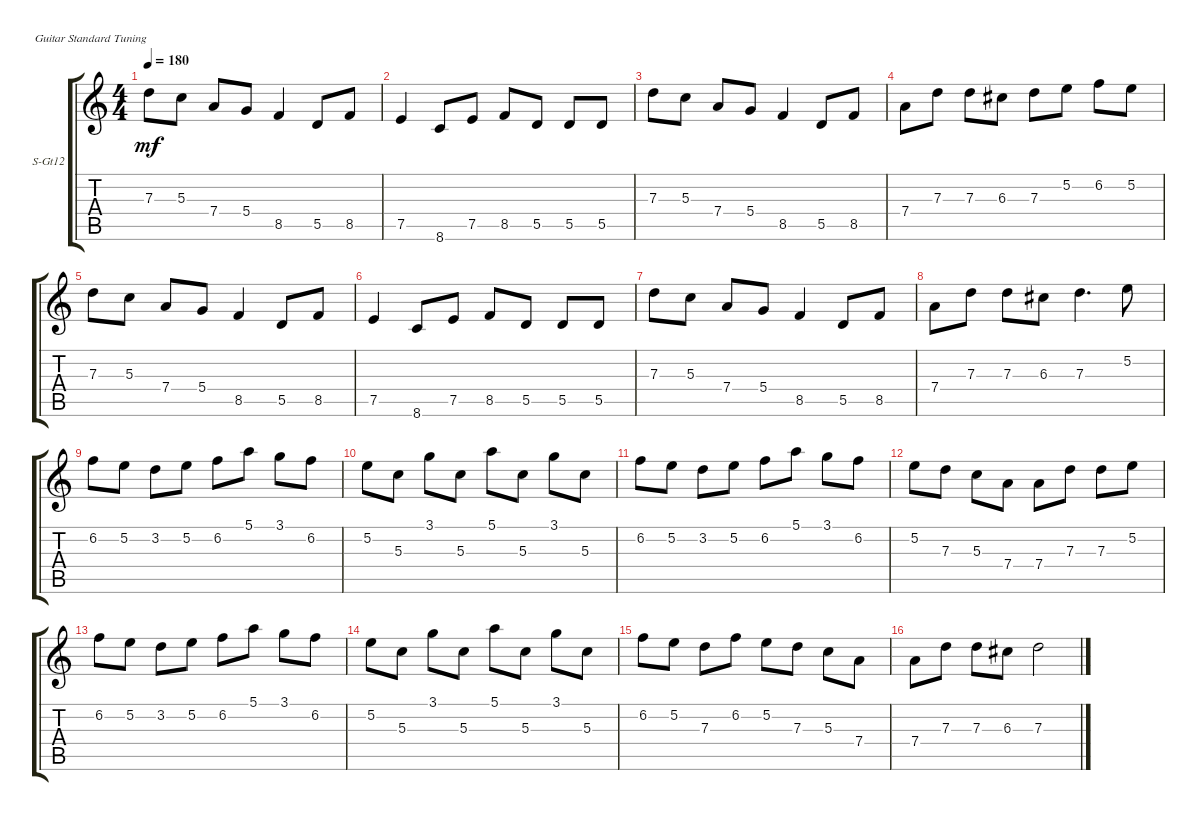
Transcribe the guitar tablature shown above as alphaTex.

\defaultSystemsLayout 4
\bracketExtendMode groupsimilarinstruments
\firstSystemTrackNameOrientation horizontal
\otherSystemsTrackNameOrientation horizontal
\track ("12 St. Steel Guitar" "S-Gt12") {instrument acousticguitarsteel}
\staff {score tabs}
\tuning (E4 B3 G3 D3 A2 E2)
\ts (4 4)
\tempo 180
\clef g2
\ks c
7.3.8{dy mf instrument acousticguitarsteel} 5.3.8 7.4.8 5.4.8 8.5.4 5.5.8 8.5.8 |
7.5.4 8.6.8 7.5.8 8.5.8 5.5.8 5.5.8 5.5.8 |
7.3.8 5.3.8 7.4.8 5.4.8 8.5.4 5.5.8 8.5.8 |
7.4.8 7.3.8 7.3.8 6.3.8 7.3.8 5.2.8 6.2.8 5.2.8 |
7.3.8 5.3.8 7.4.8 5.4.8 8.5.4 5.5.8 8.5.8 |
7.5.4 8.6.8 7.5.8 8.5.8 5.5.8 5.5.8 5.5.8 |
7.3.8 5.3.8 7.4.8 5.4.8 8.5.4 5.5.8 8.5.8 |
7.4.8 7.3.8 7.3.8 6.3.8 7.3.4{d} 5.2.8 |
6.2.8 5.2.8 3.2.8 5.2.8 6.2.8 5.1.8 3.1.8 6.2.8 |
5.2.8 5.3.8 3.1.8 5.3.8 5.1.8 5.3.8 3.1.8 5.3.8 |
6.2.8 5.2.8 3.2.8 5.2.8 6.2.8 5.1.8 3.1.8 6.2.8 |
5.2.8 7.3.8 5.3.8 7.4.8 7.4.8 7.3.8 7.3.8 5.2.8 |
6.2.8 5.2.8 3.2.8 5.2.8 6.2.8 5.1.8 3.1.8 6.2.8 |
5.2.8 5.3.8 3.1.8 5.3.8 5.1.8 5.3.8 3.1.8 5.3.8 |
6.2.8 5.2.8 7.3.8 6.2.8 5.2.8 7.3.8 5.3.8 7.4.8 |
7.4.8 7.3.8 7.3.8 6.3.8 7.3.2
